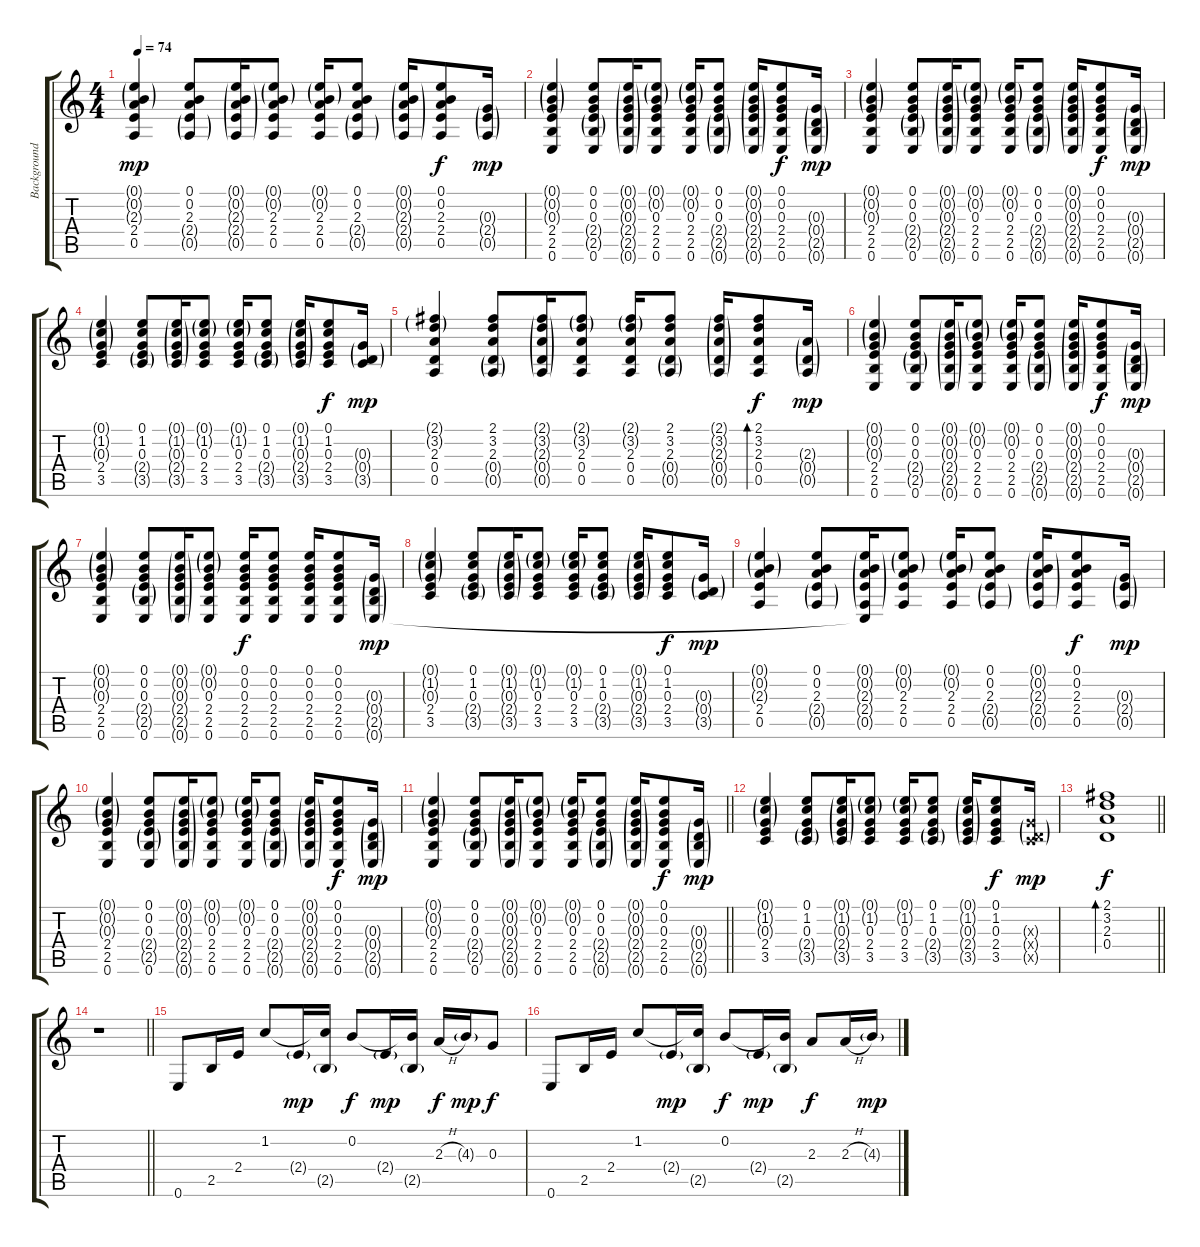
\track ("Background Guitar" "Background") {instrument acousticguitarsteel}
\staff {score tabs}
\tuning (E4 B3 G3 D3 A2 E2) {hide}
\ts (4 4)
\tempo 74
\clef g2
\ks c
(0.1{g} 0.2{g} 2.3{g} 2.4 0.5).4{dy mp} (0.1 0.2 2.3 2.4{g} 0.5{g}).8 (0.1{g} 0.2{g} 2.3{g} 2.4{g} 0.5{g}).16 (0.1{g} 0.2{g} 2.3 2.4 0.5).8 (0.1{g} 0.2{g} 2.3 2.4 0.5).16 (0.1 0.2 2.3 2.4{g} 0.5{g}).8 (0.1{g} 0.2{g} 2.3{g} 2.4{g} 0.5{g}).16 (0.1 0.2 2.3 2.4 0.5).8{dy f} (0.3{g} 2.4{g} 0.5{g}).16{dy mp} |
(0.1{g} 0.2{g} 0.3{g} 2.4 2.5 0.6).4 (0.1 0.2 0.3 2.4{g} 2.5{g} 0.6).8 (0.1{g} 0.2{g} 0.3{g} 2.4{g} 2.5{g} 0.6{g}).16 (0.1{g} 0.2{g} 0.3 2.4 2.5 0.6).8 (0.1{g} 0.2{g} 0.3 2.4 2.5 0.6).16 (0.1 0.2 0.3 2.4{g} 2.5{g} 0.6{g}).8 (0.1{g} 0.2{g} 0.3{g} 2.4{g} 2.5{g} 0.6{g}).16 (0.1 0.2 0.3 2.4 2.5 0.6).8{dy f} (0.3{g} 0.4{g} 2.5{g} 0.6{g}).16{dy mp} |
(0.1{g} 0.2{g} 0.3{g} 2.4 2.5 0.6).4 (0.1 0.2 0.3 2.4{g} 2.5{g} 0.6).8 (0.1{g} 0.2{g} 0.3{g} 2.4{g} 2.5{g} 0.6{g}).16 (0.1{g} 0.2{g} 0.3 2.4 2.5 0.6).8 (0.1{g} 0.2{g} 0.3 2.4 2.5 0.6).16 (0.1 0.2 0.3 2.4{g} 2.5{g} 0.6{g}).8 (0.1{g} 0.2{g} 0.3{g} 2.4{g} 2.5{g} 0.6{g}).16 (0.1 0.2 0.3 2.4 2.5 0.6).8{dy f} (0.3{g} 0.4{g} 2.5{g} 0.6{g}).16{dy mp} |
(0.1{g} 1.2{g} 0.3{g} 2.4 3.5).4 (0.1 1.2 0.3 2.4{g} 3.5{g}).8 (0.1{g} 1.2{g} 0.3{g} 2.4{g} 3.5{g}).16 (0.1{g} 1.2{g} 0.3 2.4 3.5).8 (0.1{g} 1.2{g} 0.3 2.4 3.5).16 (0.1 1.2 0.3 2.4{g} 3.5{g}).8 (0.1{g} 1.2{g} 0.3{g} 2.4{g} 3.5{g}).16 (0.1 1.2 0.3 2.4 3.5).8{dy f} (0.3{g} 0.4{g} 3.5{g}).16{dy mp} |
(2.1{g} 3.2{g} 2.3 0.4 0.5).4 (2.1 3.2 2.3 0.4{g} 0.5{g}).8 (2.1{g} 3.2{g} 2.3{g} 0.4{g} 0.5{g}).16 (2.1{g} 3.2{g} 2.3 0.4 0.5).8 (2.1{g} 3.2{g} 2.3 0.4 0.5).16 (2.1 3.2 2.3 0.4{g} 0.5{g}).8 (2.1{g} 3.2{g} 2.3{g} 0.4{g} 0.5{g}).16 (2.1 3.2 2.3 0.4 0.5).8{bd 60 dy f} (2.3{g} 0.4{g} 0.5{g}).16{dy mp} |
(0.1{g} 0.2{g} 0.3{g} 2.4 2.5 0.6).4 (0.1 0.2 0.3 2.4{g} 2.5{g} 0.6).8 (0.1{g} 0.2{g} 0.3{g} 2.4{g} 2.5{g} 0.6{g}).16 (0.1{g} 0.2{g} 0.3 2.4 2.5 0.6).8 (0.1{g} 0.2{g} 0.3 2.4 2.5 0.6).16 (0.1 0.2 0.3 2.4{g} 2.5{g} 0.6{g}).8 (0.1{g} 0.2{g} 0.3{g} 2.4{g} 2.5{g} 0.6{g}).16 (0.1 0.2 0.3 2.4 2.5 0.6).8{dy f} (0.3{g} 0.4{g} 2.5{g} 0.6{g}).16{dy mp} |
(0.1{g} 0.2{g} 0.3{g} 2.4 2.5 0.6).4 (0.1 0.2 0.3 2.4{g} 2.5{g} 0.6).8 (0.1{g} 0.2{g} 0.3{g} 2.4{g} 2.5{g} 0.6{g}).16 (0.1{g} 0.2{g} 0.3 2.4 2.5 0.6).8 (0.1 0.2 0.3 2.4 2.5 0.6).16{dy f} (0.1 0.2 0.3 2.4 2.5 0.6).8 (0.1 0.2 0.3 2.4 2.5 0.6).16 (0.1 0.2 0.3 2.4 2.5 0.6).8 (0.3{g} 0.4{g} 2.5{g} 0.6{g}).16{dy mp} |
(0.1{g} 1.2{g} 0.3{g} 2.4 3.5).4 (0.1 1.2 0.3 2.4{g} 3.5{g}).8 (0.1{g} 1.2{g} 0.3{g} 2.4{g} 3.5{g}).16 (0.1{g} 1.2{g} 0.3 2.4 3.5).8 (0.1{g} 1.2{g} 0.3 2.4 3.5).16 (0.1 1.2 0.3 2.4{g} 3.5{g}).8 (0.1{g} 1.2{g} 0.3{g} 2.4{g} 3.5{g}).16 (0.1 1.2 0.3 2.4 3.5).8{dy f} (0.3{g} 0.4{g} 3.5{g}).16{dy mp} |
(0.1{g} 0.2{g} 2.3{g} 2.4 0.5).4 (0.1 0.2 2.3 2.4{g} 0.5{g}).8 (0.1{g} 0.2{g} 2.3{g} 2.4{g} 0.5{g} 0.6{t}).16 (0.1{g} 0.2{g} 2.3 2.4 0.5).8 (0.1{g} 0.2{g} 2.3 2.4 0.5).16 (0.1 0.2 2.3 2.4{g} 0.5{g}).8 (0.1{g} 0.2{g} 2.3{g} 2.4{g} 0.5{g}).16 (0.1 0.2 2.3 2.4 0.5).8{dy f} (0.3{g} 2.4{g} 0.5{g}).16{dy mp} |
(0.1{g} 0.2{g} 0.3{g} 2.4 2.5 0.6).4 (0.1 0.2 0.3 2.4{g} 2.5{g} 0.6).8 (0.1{g} 0.2{g} 0.3{g} 2.4{g} 2.5{g} 0.6{g}).16 (0.1{g} 0.2{g} 0.3 2.4 2.5 0.6).8 (0.1{g} 0.2{g} 0.3 2.4 2.5 0.6).16 (0.1 0.2 0.3 2.4{g} 2.5{g} 0.6{g}).8 (0.1{g} 0.2{g} 0.3{g} 2.4{g} 2.5{g} 0.6{g}).16 (0.1 0.2 0.3 2.4 2.5 0.6).8{dy f} (0.3{g} 0.4{g} 2.5{g} 0.6{g}).16{dy mp} |
\barLineRight lightlight
(0.1{g} 0.2{g} 0.3{g} 2.4 2.5 0.6).4 (0.1 0.2 0.3 2.4{g} 2.5{g} 0.6).8 (0.1{g} 0.2{g} 0.3{g} 2.4{g} 2.5{g} 0.6{g}).16 (0.1{g} 0.2{g} 0.3 2.4 2.5 0.6).8 (0.1{g} 0.2{g} 0.3 2.4 2.5 0.6).16 (0.1 0.2 0.3 2.4{g} 2.5{g} 0.6{g}).8 (0.1{g} 0.2{g} 0.3{g} 2.4{g} 2.5{g} 0.6{g}).16 (0.1 0.2 0.3 2.4 2.5 0.6).8{dy f} (0.3{g} 0.4{g} 2.5{g} 0.6{g}).16{dy mp} |
(0.1{g} 1.2{g} 0.3{g} 2.4 3.5).4 (0.1 1.2 0.3 2.4{g} 3.5{g}).8 (0.1{g} 1.2{g} 0.3{g} 2.4{g} 3.5{g}).16 (0.1{g} 1.2{g} 0.3 2.4 3.5).8 (0.1{g} 1.2{g} 0.3 2.4 3.5).16 (0.1 1.2 0.3 2.4{g} 3.5{g}).8 (0.1{g} 1.2{g} 0.3{g} 2.4{g} 3.5{g}).16 (0.1 1.2 0.3 2.4 3.5).8{dy f} (0.3{g x} 0.4{g x} 3.5{g x}).16{dy mp} |
\barLineRight lightlight
(2.1 3.2 2.3 0.4).1{bd 60 dy f} |
\barLineRight lightlight
r.1 |
0.6.8{balance 0} 2.5.16 2.4.16 1.2.8 2.4{g}.16{dy mp} (1.2{t} 2.5{g}).16 0.2.8{dy f} 2.4{g}.16{dy mp} (0.2{t} 2.5{g}).16 2.3{h}.16{dy f} 4.3{g}.16{dy mp} 0.3.8{dy f} |
0.6.8 2.5.16 2.4.16 1.2.8 2.4{g}.16{dy mp} (1.2{t} 2.5{g}).16 0.2.8{dy f} 2.4{g}.16{dy mp} (0.2{t} 2.5{g}).16 2.3.8{dy f} 2.3{h}.16 4.3{g}.16{dy mp}
